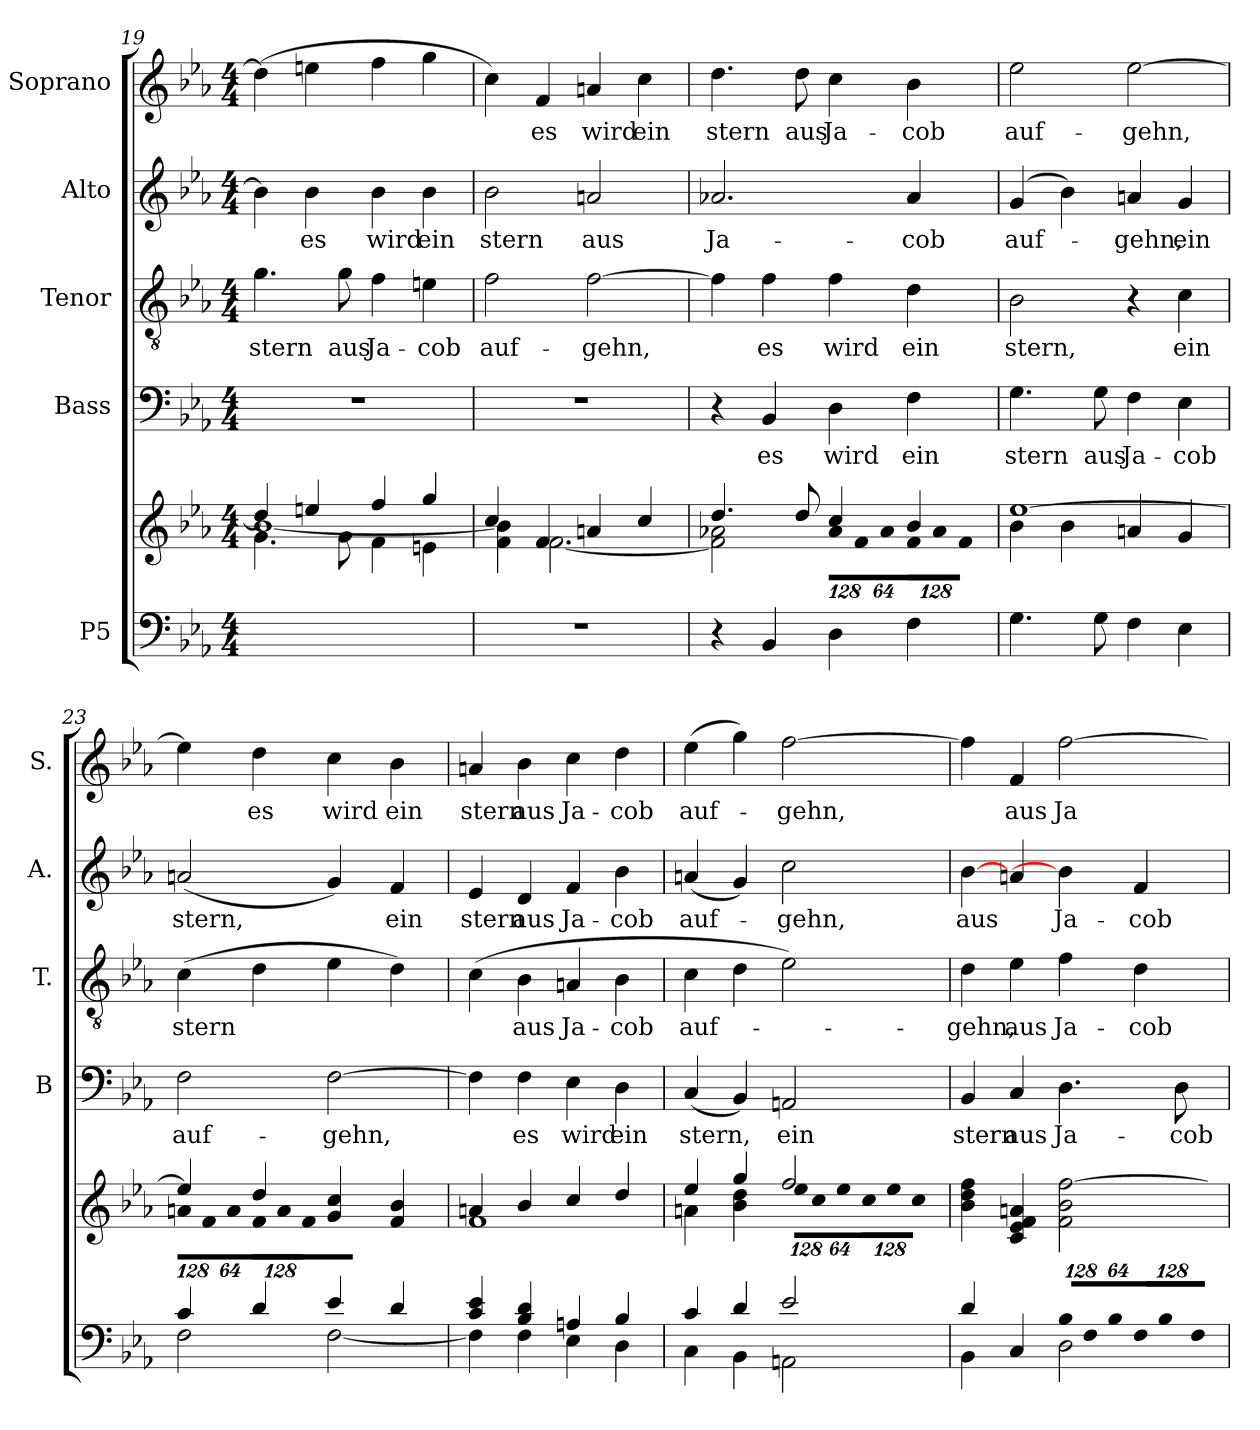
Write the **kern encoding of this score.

**kern	**kern	**kern	**text	**kern	**text	**kern	**text	**kern	**text
*part5	*part5	*part4	*part4	*part3	*part3	*part2	*part2	*part1	*part1
*staff6	*staff5	*staff4	*staff4	*staff3	*staff3	*staff2	*staff2	*staff1	*staff1
*I"P5	*	*I"Bass	*	*I"Tenor	*	*I"Alto	*	*I"Soprano	*
*	*	*I'B	*	*I'T.	*	*I'A.	*	*I'S.	*
!!LO:LB:g=z
*clefF4	*clefG2	*clefF4	*	*clefGv2	*	*clefG2	*	*clefG2	*
*	*	*	*	*ITrd7c12	*	*	*	*	*
*k[b-e-a-]	*k[b-e-a-]	*k[b-e-a-]	*	*k[b-e-a-]	*	*k[b-e-a-]	*	*k[b-e-a-]	*
*E-:	*E-:	*E-:	*	*E-:	*	*E-:	*	*E-:	*
*M4/4	*M4/4	*M4/4	*	*M4/4	*	*M4/4	*	*M4/4	*
=19	=19	=19	=19	=19	=19	=19	=19	=19	=19
*	*^	*	*	*	*	*	*	*	*
*	*	*^	*	*	*	*	*	*	*	*
!	!	!	!	!	!	!	!LO:LY:b:color=#000000	!	!	!	!
1ryy	4ddi/]	[1b-i	4.gi\	1r	.	4.Gi\	stern	4b-i\]	.	(4ddi\]	.
!	!	!	!	!	!	!	!	!	!LO:LY:b:color=#000000	!	!
.	4eeni/	.	.	.	.	.	.	4b-i\	es	4eeni\	.
!	!	!	!	!	!	!	!LO:LY:b:color=#000000	!	!	!	!
.	.	.	8gi\	.	.	8Gi\	aus	.	.	.	.
!	!	!	!	!	!	!	!LO:LY:b:color=#000000	!	!	!	!
!	!	!	!	!	!	!	!	!	!LO:LY:b:color=#000000	!	!
.	4ffi/	.	4fi\	.	.	4Fi\	Ja-	4b-i\	wird	4ffi\	.
!	!	!	!	!	!	!	!LO:LY:b:color=#000000	!	!	!	!
!	!	!	!	!	!	!	!	!	!LO:LY:b:color=#000000	!	!
.	4ggi/	.	4eni\	.	.	4Eni\	-cob	4b-i\	ein	4ggi\	.
*	*	*v	*v	*	*	*	*	*	*	*	*
=20	=20	=20	=20	=20	=20	=20	=20	=20	=20	=20
*	*	*^	*	*	*	*	*	*	*	*
!	!	!	!	!	!	!	!LO:LY:b:color=#000000	!	!	!	!
*	*	*v	*v	*	*	*	*	*	*	*	*
*	*	*^	*	*	*	*	*	*	*	*
!	!	!	!	!	!	!	!	!	!LO:LY:b:color=#000000	!	!
*	*	*v	*v	*	*	*	*	*	*	*	*
1r	4cci/	4fi\ 4b-i]	1r	.	2Fi\	auf-	2b-i\	stern	4cci\)	.
!	!	!	!	!	!	!	!	!	!	!LO:LY:b:color=#000000
.	4fi/	[2.fi\	.	.	.	.	.	.	4fi/	es
!	!	!	!	!	!	!LO:LY:b:color=#000000	!	!	!	!
!	!	!	!	!	!	!	!	!LO:LY:b:color=#000000	!	!
!	!	!	!	!	!	!	!	!	!	!LO:LY:b:color=#000000
.	4ani/	.	.	.	[2Fi\	-gehn,	2ani/	aus	4ani/	wird
!	!	!	!	!	!	!	!	!	!	!LO:LY:b:color=#000000
.	4cci/	.	.	.	.	.	.	.	4cci\	ein
=21	=21	=21	=21	=21	=21	=21	=21	=21	=21	=21
!	!	!	!	!	!	!	!	!LO:LY:b:color=#000000	!	!
!	!	!	!	!	!	!	!	!	!	!LO:LY:b:color=#000000
4r	4.ddi/	2fi\] 2a-Xi	4r	.	4Fi\]	.	2.a-Xi/	Ja-	4.ddi\	stern
!	!	!	!	!LO:LY:b:color=#000000	!	!	!	!	!	!
!	!	!	!	!	!	!LO:LY:b:color=#000000	!	!	!	!
4BB-i/	.	.	4BB-i/	es	4Fi\	es	.	.	.	.
!	!	!	!	!	!	!	!	!	!	!LO:LY:b:color=#000000
.	8ddi/	.	.	.	.	.	.	.	8ddi\	aus
*	*	*Xbrackettup	*	*	*	*	*	*	*	*
!	!	!LO:N:vis=8	!	!	!	!	!	!	!	!
!	!	!	!	!LO:LY:b:color=#000000	!	!	!	!	!	!
!	!	!	!	!	!	!LO:LY:b:color=#000000	!	!	!	!
!	!	!	!	!	!	!	!	!	!	!LO:LY:b:color=#000000
4Di\	4cci/	1024%85a-i\L	4Di\	wird	4Fi\	wird	.	.	4cci\	Ja-
!	!	!LO:N:vis=8	!	!	!	!	!	!	!	!
.	.	1024%85fi\	.	.	.	.	.	.	.	.
!	!	!LO:N:vis=8	!	!	!	!	!	!	!	!
.	.	512%43a-i\J	.	.	.	.	.	.	.	.
!	!	!LO:N:vis=8	!	!	!	!	!	!	!	!
!	!	!	!	!LO:LY:b:color=#000000	!	!	!	!	!	!
!	!	!	!	!	!	!LO:LY:b:color=#000000	!	!	!	!
!	!	!	!	!	!	!	!	!LO:LY:b:color=#000000	!	!
!	!	!	!	!	!	!	!	!	!	!LO:LY:b:color=#000000
4Fi\	4b-i/	1024%85fi\L	4Fi\	ein	4Di\	ein	4a-i/	-cob	4b-i\	-cob
!	!	!LO:N:vis=8	!	!	!	!	!	!	!	!
.	.	1024%85a-i\	.	.	.	.	.	.	.	.
!	!	!LO:N:vis=8	!	!	!	!	!	!	!	!
.	.	512%43fi\J	.	.	.	.	.	.	.	.
=22	=22	=22	=22	=22	=22	=22	=22	=22	=22	=22
!	!	!	!	!LO:LY:b:color=#000000	!	!	!	!	!	!
!	!	!	!	!	!	!LO:LY:b:color=#000000	!	!	!	!
!	!	!	!	!	!	!	!	!LO:LY:b:color=#000000	!	!
!	!	!	!	!	!	!	!	!	!	!LO:LY:b:color=#000000
4.Gi\	[1ee-i	4b-i\	4.Gi\	stern	2BB-i\	stern,	(4gi/	auf-	2ee-i\	auf-
.	.	4b-i\	.	.	.	.	4b-i\)	.	.	.
!	!	!	!	!LO:LY:b:color=#000000	!	!	!	!	!	!
8Gi\	.	.	8Gi\	aus	.	.	.	.	.	.
!	!	!	!	!LO:LY:b:color=#000000	!	!	!	!	!	!
!	!	!	!	!	!	!	!	!LO:LY:b:color=#000000	!	!
!	!	!	!	!	!	!	!	!	!	!LO:LY:b:color=#000000
4Fi\	.	4ani/	4Fi\	Ja-	4r	.	4ani/	-gehn,	[2ee-i\	-gehn,
!	!	!	!	!LO:LY:b:color=#000000	!	!	!	!	!	!
!	!	!	!	!	!	!LO:LY:b:color=#000000	!	!	!	!
!	!	!	!	!	!	!	!	!LO:LY:b:color=#000000	!	!
4E-i\	.	4gi/	4E-i\	-cob	4Ci\	ein	4gi/	ein	.	.
=23	=23	=23	=23	=23	=23	=23	=23	=23	=23	=23
*^	*	*	*	*	*	*	*	*	*	*
!	!	!	!LO:N:vis=8	!	!	!	!	!	!	!	!
!	!	!	!	!	!LO:LY:b:color=#000000	!	!	!	!	!	!
!	!	!	!	!	!	!	!LO:LY:b:color=#000000	!	!	!	!
!	!	!	!	!	!	!	!	!	!LO:LY:b:color=#000000	!	!
4ci/	2Fi\	4ee-i/]	1024%85ani\L	2Fi\	auf-	(4Ci\	stern	(2ani/	stern,	4ee-i\]	.
!	!	!	!LO:N:vis=8	!	!	!	!	!	!	!	!
.	.	.	1024%85fi\	.	.	.	.	.	.	.	.
!	!	!	!LO:N:vis=8	!	!	!	!	!	!	!	!
.	.	.	512%43ai\J	.	.	.	.	.	.	.	.
!	!	!	!LO:N:vis=8	!	!	!	!	!	!	!	!
!	!	!	!	!	!	!	!	!	!	!	!LO:LY:b:color=#000000
4di/	.	4ddi/	1024%85fi\L	.	.	4Di\	.	.	.	4ddi\	es
!	!	!	!LO:N:vis=8	!	!	!	!	!	!	!	!
.	.	.	1024%85ai\	.	.	.	.	.	.	.	.
!	!	!	!LO:N:vis=8	!	!	!	!	!	!	!	!
.	.	.	512%43fi\J	.	.	.	.	.	.	.	.
!	!	!	!	!	!LO:LY:b:color=#000000	!	!	!	!	!	!
!	!	!	!	!	!	!	!	!	!	!	!LO:LY:b:color=#000000
4e-i/	[2Fi\	4gi/ 4cci	2ryy	[2Fi\	-gehn,	4E-i\	.	4gi/)	.	4cci\	wird
!	!	!	!	!	!	!	!	!	!LO:LY:b:color=#000000	!	!
!	!	!	!	!	!	!	!	!	!	!	!LO:LY:b:color=#000000
4di/	.	4fi/ 4b-i	.	.	.	4Di\)	.	4fi/	ein	4b-i\	ein
!!LO:LB:g=z
=24	=24	=24	=24	=24	=24	=24	=24	=24	=24	=24	=24
!	!	!	!	!	!	!	!	!	!LO:LY:b:color=#000000	!	!
!	!	!	!	!	!	!	!	!	!	!	!LO:LY:b:color=#000000
4ci/ 4e-i	4Fi\]	4ani/	1fi	4Fi\]	.	(4Ci\	.	4e-i/	stern	4ani/	stern
!	!	!	!	!	!LO:LY:b:color=#000000	!	!	!	!	!	!
!	!	!	!	!	!	!	!LO:LY:b:color=#000000	!	!	!	!
!	!	!	!	!	!	!	!	!	!LO:LY:b:color=#000000	!	!
!	!	!	!	!	!	!	!	!	!	!	!LO:LY:b:color=#000000
4B-i/ 4di	4Fi\	4b-i/	.	4Fi\	es	4BB-i\	aus	4di/	aus	4b-i\	aus
!	!	!	!	!	!LO:LY:b:color=#000000	!	!	!	!	!	!
!	!	!	!	!	!	!	!LO:LY:b:color=#000000	!	!	!	!
!	!	!	!	!	!	!	!	!	!LO:LY:b:color=#000000	!	!
!	!	!	!	!	!	!	!	!	!	!	!LO:LY:b:color=#000000
4Ani/	4E-i\	4cci/	.	4E-i\	wird	4AAni/	Ja-	4fi/	Ja-	4cci\	Ja-
!	!	!	!	!	!LO:LY:b:color=#000000	!	!	!	!	!	!
!	!	!	!	!	!	!	!LO:LY:b:color=#000000	!	!	!	!
!	!	!	!	!	!	!	!	!	!LO:LY:b:color=#000000	!	!
!	!	!	!	!	!	!	!	!	!	!	!LO:LY:b:color=#000000
4B-i/	4Di\	4ddi/	.	4Di\	ein	4BB-i\	-cob	4b-i\	-cob	4ddi\	-cob
=25	=25	=25	=25	=25	=25	=25	=25	=25	=25	=25	=25
!	!	!	!	!	!LO:LY:b:color=#000000	!	!	!	!	!	!
!	!	!	!	!	!	!	!LO:LY:b:color=#000000	!	!	!	!
!	!	!	!	!	!	!	!	!	!LO:LY:b:color=#000000	!	!
!	!	!	!	!	!	!	!	!	!	!	!LO:LY:b:color=#000000
4ci/	4Ci\	4ee-i/	4ani\	(4Ci/	stern,	4Ci\	auf-	(4ani/	auf-	(4ee-i\	auf-
4di/	4BB-i\	4ggi/	4b-i\ 4ddi	4BB-i/)	.	4Di\	.	4gi/)	.	4ggi\)	.
!	!	!	!LO:N:vis=8	!	!	!	!	!	!	!	!
!	!	!	!	!	!LO:LY:b:color=#000000	!	!	!	!	!	!
!	!	!	!	!	!	!	!	!	!LO:LY:b:color=#000000	!	!
!	!	!	!	!	!	!	!	!	!	!	!LO:LY:b:color=#000000
2e-i/	2AAni\	2ffi/	1024%85ee-i\L	2AAni/	ein	2E-i\)	.	2cci\	-gehn,	[2ffi\	-gehn,
!	!	!	!LO:N:vis=8	!	!	!	!	!	!	!	!
.	.	.	1024%85cci\	.	.	.	.	.	.	.	.
!	!	!	!LO:N:vis=8	!	!	!	!	!	!	!	!
.	.	.	512%43ee-i\J	.	.	.	.	.	.	.	.
!	!	!	!LO:N:vis=8	!	!	!	!	!	!	!	!
.	.	.	1024%85cci\L	.	.	.	.	.	.	.	.
!	!	!	!LO:N:vis=8	!	!	!	!	!	!	!	!
.	.	.	1024%85ee-i\	.	.	.	.	.	.	.	.
!	!	!	!LO:N:vis=8	!	!	!	!	!	!	!	!
.	.	.	512%43cci\J	.	.	.	.	.	.	.	.
*	*	*v	*v	*	*	*	*	*	*	*	*
=26	=26	=26	=26	=26	=26	=26	=26	=26	=26	=26
*	*	*^	*	*	*	*	*	*	*	*
!	!	!	!	!	!LO:LY:b:color=#000000	!	!	!	!	!	!
*	*	*v	*v	*	*	*	*	*	*	*	*
*	*	*^	*	*	*	*	*	*	*	*
!	!	!	!	!	!	!	!LO:LY:b:color=#000000	!	!	!	!
*	*	*v	*v	*	*	*	*	*	*	*	*
*	*	*^	*	*	*	*	*	*	*	*
!	!	!	!	!	!	!	!	!	!LO:LY:b:color=#000000	!	!
*	*	*v	*v	*	*	*	*	*	*	*	*
4di/	4BB-i\	4b-i\ 4ddi 4ffi	4BB-i/	stern	4Di\	-gehn,	[4b-i\	aus	4ffi\]	.
!	!	!	!	!LO:LY:b:color=#000000	!	!	!	!	!	!
!	!	!	!	!	!	!LO:LY:b:color=#000000	!	!	!	!
!	!	!	!	!	!	!	!	!	!	!LO:LY:b:color=#000000
4ryy	4Ci/	4ci/ 4e-i 4fi 4ani	4Ci/	aus	4E-i\	aus	4ani/	.	4fi/	aus
*Xbrackettup	*	*	*	*	*	*	*	*	*	*
!LO:N:vis=8	!	!	!	!	!	!	!	!	!	!
!	!	!	!	!LO:LY:b:color=#000000	!	!	!	!	!	!
!	!	!	!	!	!	!LO:LY:b:color=#000000	!	!	!	!
!	!	!	!	!	!	!	!	!LO:LY:b:color=#000000	!	!
!	!	!	!	!	!	!	!	!	!	!LO:LY:b:color=#000000
1024%85B-i/L	2Di\	2fi\ 2b-i [2ffi	4.Di\	Ja-	4Fi\	Ja-	4b-i\]	Ja-	[2ffi\	Ja-
!LO:N:vis=8	!	!	!	!	!	!	!	!	!	!
1024%85Fi/	.	.	.	.	.	.	.	.	.	.
!LO:N:vis=8	!	!	!	!	!	!	!	!	!	!
512%43B-i/J	.	.	.	.	.	.	.	.	.	.
!LO:N:vis=8	!	!	!	!	!	!	!	!	!	!
!	!	!	!	!	!	!LO:LY:b:color=#000000	!	!	!	!
!	!	!	!	!	!	!	!	!LO:LY:b:color=#000000	!	!
1024%85Fi/L	.	.	.	.	4Di\	-cob	4fi/	-cob	.	.
!LO:N:vis=8	!	!	!	!	!	!	!	!	!	!
1024%85B-i/	.	.	.	.	.	.	.	.	.	.
!	!	!	!	!LO:LY:b:color=#000000	!	!	!	!	!	!
.	.	.	8Di\	-cob	.	.	.	.	.	.
!LO:N:vis=8	!	!	!	!	!	!	!	!	!	!
512%43Fi/J	.	.	.	.	.	.	.	.	.	.
*v	*v	*	*	*	*	*	*	*	*	*
=	=	=	=	=	=	=	=	=	=
*-	*-	*-	*-	*-	*-	*-	*-	*-	*-
